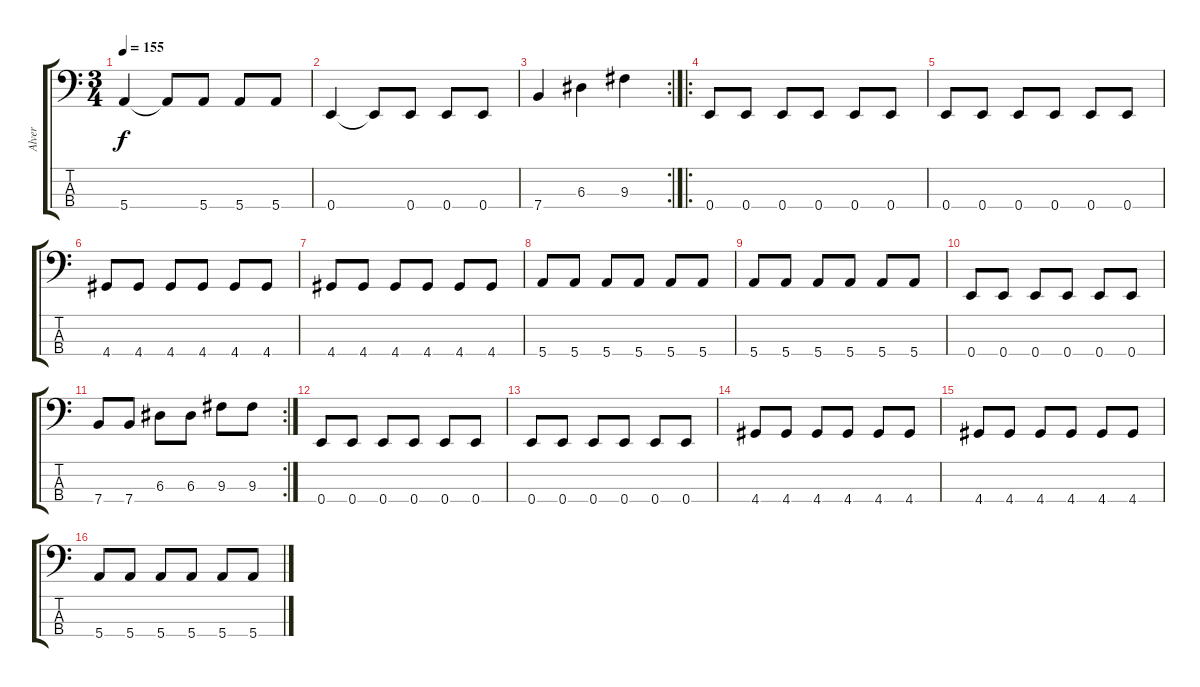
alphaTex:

\track ("Alver" "Alver") {instrument electricbassfinger}
\staff {score tabs}
\tuning (G2 D2 A1 E1) {hide}
\ts (3 4)
\tempo 155
\clef f4
\ks c
5.4.4{dy f} 5.4{t}.8 5.4.8 5.4.8 5.4.8 |
0.4.4 0.4{t}.8 0.4.8 0.4.8 0.4.8 |
\rc 2
7.4.4 6.3.4 9.3.4 |
\ro
0.4.8 0.4.8 0.4.8 0.4.8 0.4.8 0.4.8 |
0.4.8 0.4.8 0.4.8 0.4.8 0.4.8 0.4.8 |
4.4.8 4.4.8 4.4.8 4.4.8 4.4.8 4.4.8 |
4.4.8 4.4.8 4.4.8 4.4.8 4.4.8 4.4.8 |
5.4.8 5.4.8 5.4.8 5.4.8 5.4.8 5.4.8 |
5.4.8 5.4.8 5.4.8 5.4.8 5.4.8 5.4.8 |
0.4.8 0.4.8 0.4.8 0.4.8 0.4.8 0.4.8 |
\rc 2
7.4.8 7.4.8 6.3.8 6.3.8 9.3.8 9.3.8 |
0.4.8 0.4.8 0.4.8 0.4.8 0.4.8 0.4.8 |
0.4.8 0.4.8 0.4.8 0.4.8 0.4.8 0.4.8 |
4.4.8 4.4.8 4.4.8 4.4.8 4.4.8 4.4.8 |
4.4.8 4.4.8 4.4.8 4.4.8 4.4.8 4.4.8 |
5.4.8 5.4.8 5.4.8 5.4.8 5.4.8 5.4.8
